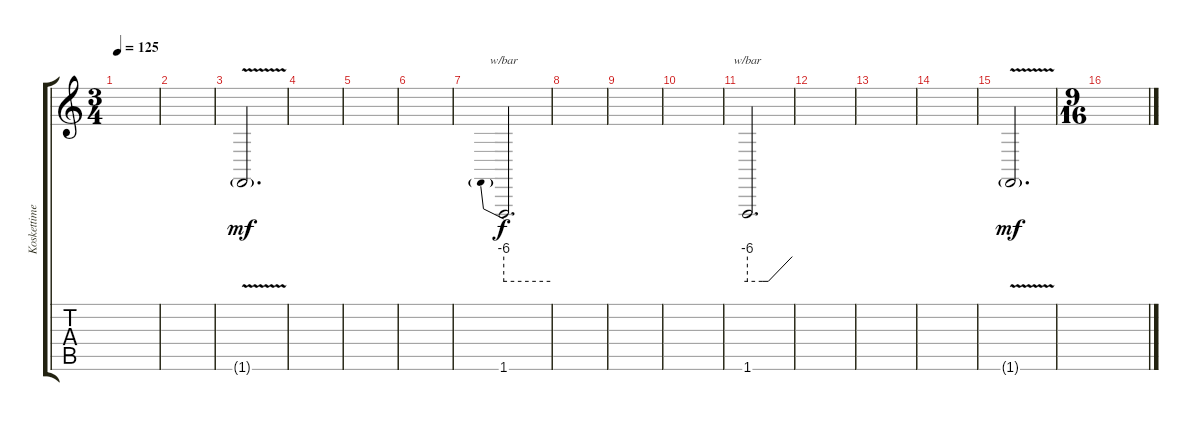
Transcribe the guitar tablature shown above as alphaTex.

\track ("Koskettimet 1" "Koskettime") {instrument orchestralharp}
\staff {score tabs}
\tuning (E4 B3 G3 D3 A2 E2) {hide}
\ts (3 4)
\tempo 125
\clef g2
\ks c
|
|
1.6{v g}.2{d dy mf} |
|
|
|
1.6.2{d tbe (predive default 0 -24 60 -24) dy f} |
|
|
|
1.6.2{d tbe (custom default 0 -24 20 -24 28 -24 60 0)} |
|
|
|
1.6{v g}.2{d dy mf} |
\ts (9 16)
